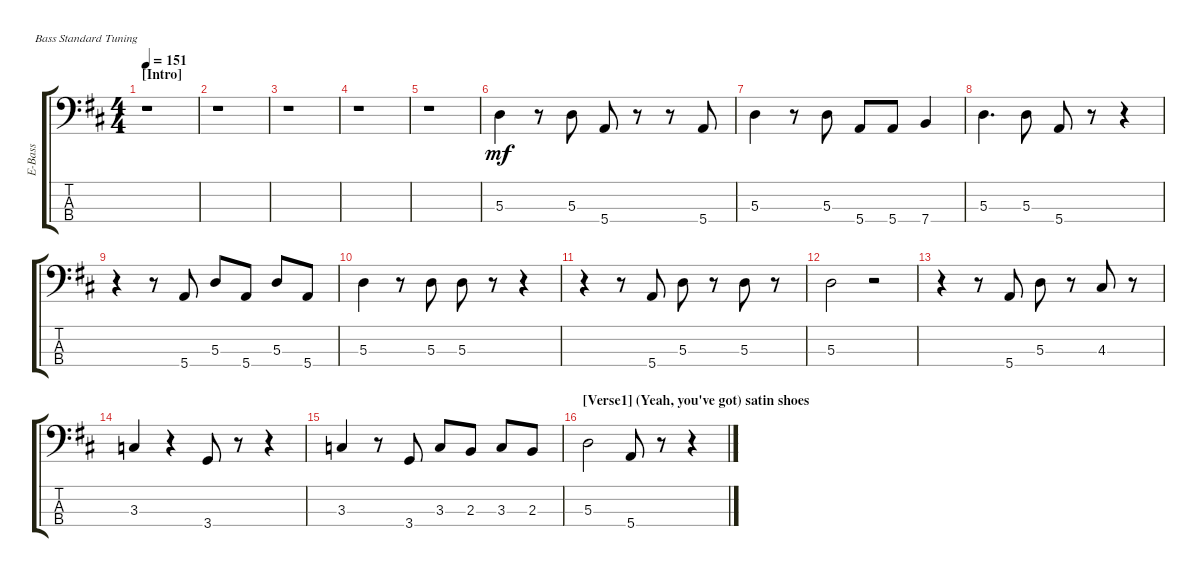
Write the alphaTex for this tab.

\bracketExtendMode groupsimilarinstruments
\track ("Electric Bass" "E-Bass") {instrument electricbassfinger}
\staff {score tabs}
\tuning (G2 D2 A1 E1)
\ts (4 4)
\section ("" "[Intro]")
\tempo 151
\clef f4
\ks d
r.1{dy mf instrument electricbassfinger} |
r.1 |
r.1 |
r.1 |
r.1 |
5.3{acc forcenatural}.4 r.8 5.3{acc forcenatural}.8 5.4{acc forcenatural}.8 r.8 r.8 5.4{acc forcenatural}.8 |
5.3{acc forcenatural}.4 r.8 5.3{acc forcenatural}.8 5.4{acc forcenatural}.8 5.4{acc forcenatural}.8 7.4{acc forcenatural}.4 |
5.3{acc forcenatural}.4{d} 5.3{acc forcenatural}.8 5.4{acc forcenatural}.8 r.8 r.4 |
r.4 r.8 5.4{acc forcenatural}.8 5.3{acc forcenatural}.8 5.4{acc forcenatural}.8 5.3{acc forcenatural}.8 5.4{acc forcenatural}.8 |
5.3{acc forcenatural}.4 r.8 5.3{acc forcenatural}.8 5.3{acc forcenatural}.8 r.8 r.4 |
r.4 r.8 5.4{acc forcenatural}.8 5.3{acc forcenatural}.8 r.8 5.3{acc forcenatural}.8 r.8 |
5.3{acc forcenatural}.2 r.2 |
r.4 r.8 5.4{acc forcenatural}.8 5.3{acc forcenatural}.8 r.8 4.3{acc #}.8 r.8 |
3.3{acc forcenatural}.4 r.4 3.4{acc forcenatural}.8 r.8 r.4 |
3.3{acc forcenatural}.4 r.8 3.4{acc forcenatural}.8 3.3{acc forcenatural}.8 2.3{acc forcenatural}.8 3.3{acc forcenatural}.8 2.3{acc forcenatural}.8 |
\section ("" "[Verse1] (Yeah, you've got) satin shoes")
5.3{acc forcenatural}.2 5.4{acc forcenatural}.8 r.8 r.4
